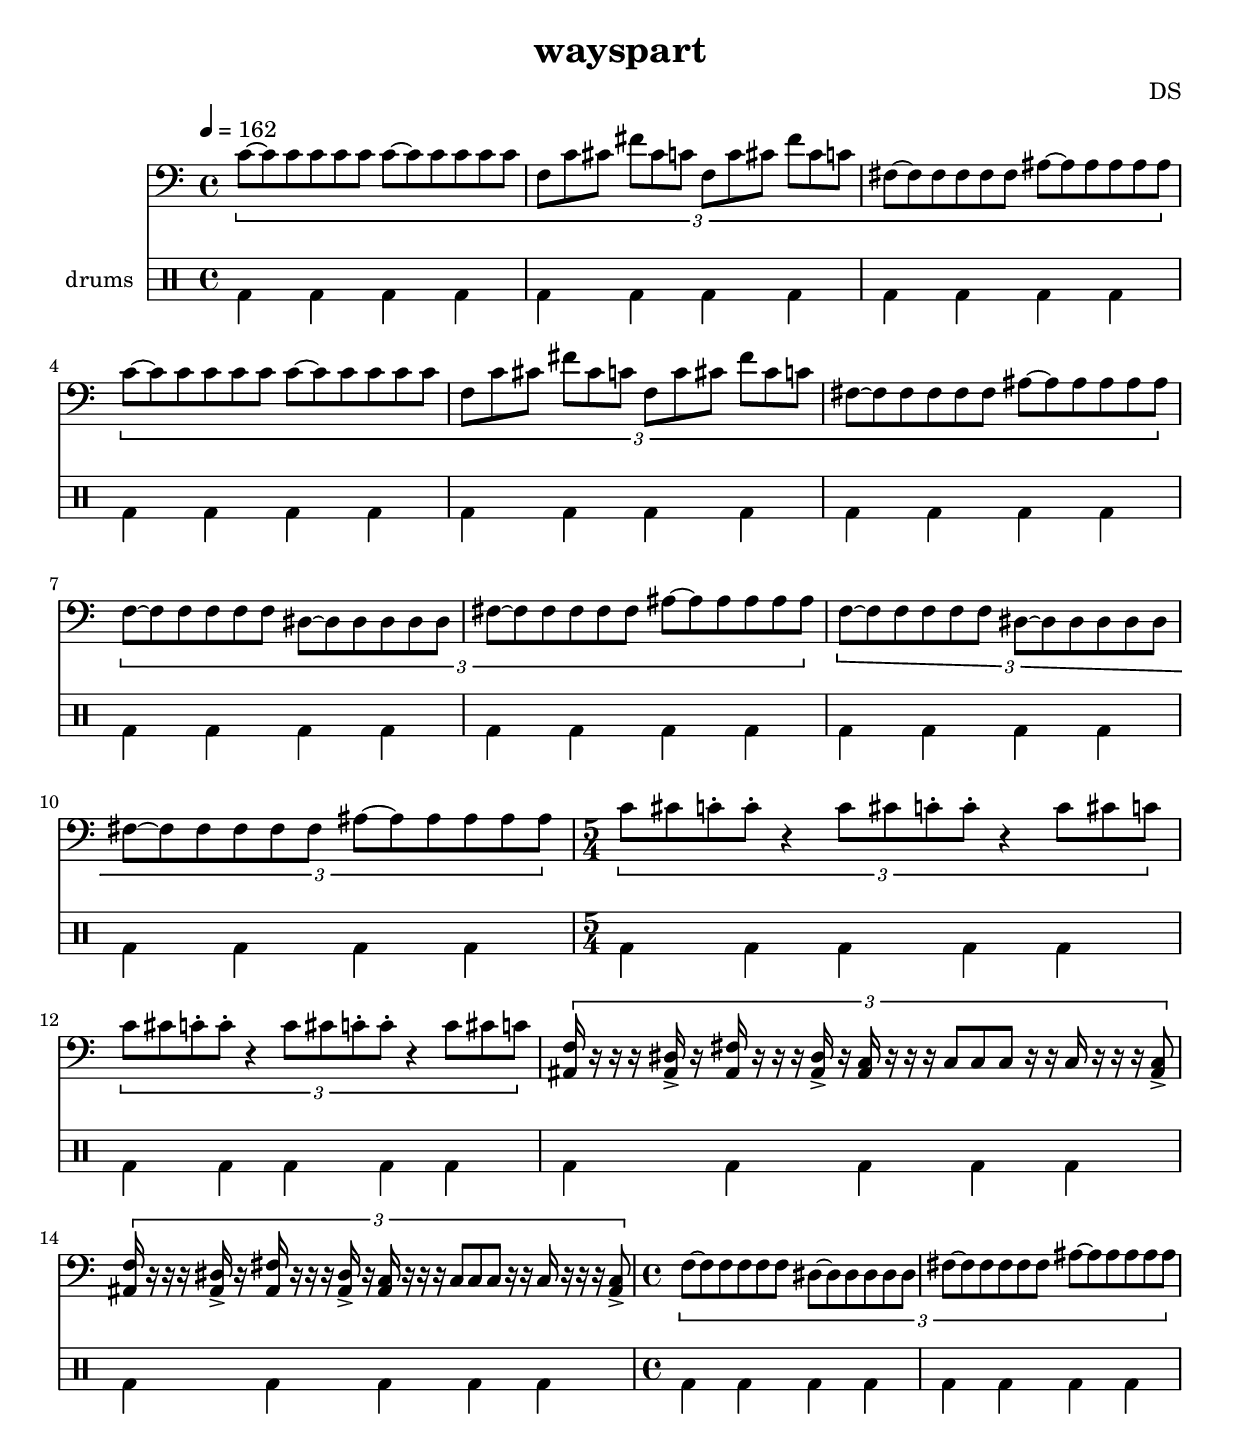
bdquarters = \drummode {
  bd4 bd4 bd4 bd4
  bd4 bd4 bd4 bd4
  bd4 bd4 bd4 bd4
}

\version "2.24.3"

\header {
  title = "wayspart"
  composer = "DS"
}

wayspartOne = \relative c' {
  % TODO figure out where whole note c, carries out
  \tuplet 3/2 {
    c8[~c c c c c]
    c~[c c c c c]
    f, c' cis fis cis c
    f, c' cis fis cis c
    fis,~[fis fis fis fis fis]
    ais~[ais ais ais ais ais]
  }
}

wayspartTwo = \relative c' {
  \tuplet 3/2 {
    f,~[f f f f f]
    dis~[dis dis dis dis dis]
    fis~[fis fis fis fis fis]
    ais~[ais ais ais ais ais]
  }
}

% basically perfect; 5/4 time
elusiveIntro = \relative c' {
  \tuplet 3/2 {
    c8[ cis c\staccato c\staccato] r4
    c8[ cis c\staccato c\staccato] r4
    c8[ cis c]
  }
}

% dabass
emptyTriplets = \relative c, {
  \tuplet 3/2 {
    c16 c c c c c
    c c c c c c
    c c c
    
    c16 c c c c c
    c c c c c c
    c c c
  }
}

% the elusive rhythm!
elusiveTranscribed = \relative c {
  \tuplet 3/2 {
    <f ais,>16 r r r <dis ais>\accent r
    <fis ais,> r r r <dis ais>\accent r
    <c ais> r r
    
    r c8[ c8 c8]
    r16 r c r r r
    
    %<c ais>16 r16
    %<c ais>8
    %<c ais>16~16
    <c ais>8\accent
    %<c ais>16~16\accent
  }
}

elusiveAlt = \relative c {
  \tuplet 3/2 {
    <f ais,>4\staccato <dis ais>8\accent
    <fis ais,>4\staccato <dis ais>8\accent
    <c ais>4
    
    c8[ c8 c8] r8 c8 r8
    
    %<c ais>16 r16
    %<c ais>8
    %<c ais>16~16
    <c ais>8\accent %let ring out while different instrument plays melodyTwo
    %<c ais>16~16\accent
  }
}

% everything all 6/4 time followed by chaotic parts and then the
% main melody with all triplets that switches mid part to the 3 3 2 3 3 2 (so 4/4) version
% that transitions to jungle

wayspartLine = {
  \clef bass
  \time 4/4
  \tempo 4=162
  \wayspartOne
  \wayspartOne
  \wayspartTwo
  \wayspartTwo
  \time 5/4
  \elusiveIntro
  \elusiveIntro
  \elusiveAlt
  \elusiveAlt
  \time 4/4
  \wayspartTwo
}

%\score {
%  <<
%    \new Staff = "melody line" \melodyLine
%    
%    \new DrumStaff \with { instrumentName = "drums" }
%    <<
%      \new DrumVoice { \stemDown \drumbb }
%    >>
%  >>
%  \layout { }
%  \midi { }
%}

\version "2.24.3"

\header {
  title = "wayspart"
  composer = "DS"
}

drumbb = \drummode {
  bd4 bd4 bd4 bd4
  bd4 bd4 bd4 bd4
  bd4 bd4 bd4 bd4
  
  bd4 bd4 bd4 bd4
  bd4 bd4 bd4 bd4
  bd4 bd4 bd4 bd4
  
  bd4 bd4 bd4 bd4
  bd4 bd4 bd4 bd4
  bd4 bd4 bd4 bd4
  bd4 bd4 bd4 bd4
  
  bd4 bd4 bd4 bd4 bd4
  bd4 bd4 bd4 bd4 bd4
  bd4 bd4 bd4 bd4 bd4
  bd4 bd4 bd4 bd4 bd4
  
  bd4 bd4 bd4 bd4
  bd4 bd4 bd4 bd4
}

wayspartLine = {
  \clef bass
  \time 4/4
  \tempo 4=162
  \wayspartOne
  \wayspartOne
  \wayspartTwo
  \wayspartTwo
  \time 5/4
  \elusiveIntro
  \elusiveIntro
  \elusiveTranscribed
  \elusiveTranscribed
  \time 4/4
  \wayspartTwo
}

\score {
  <<
    \new Staff = "melody line" \wayspartLine
    
    \new DrumStaff \with { instrumentName = "drums" }
    <<
      \new DrumVoice { \stemDown \drumbb }
    >>
  >>
  \layout { }
  \midi { }
}